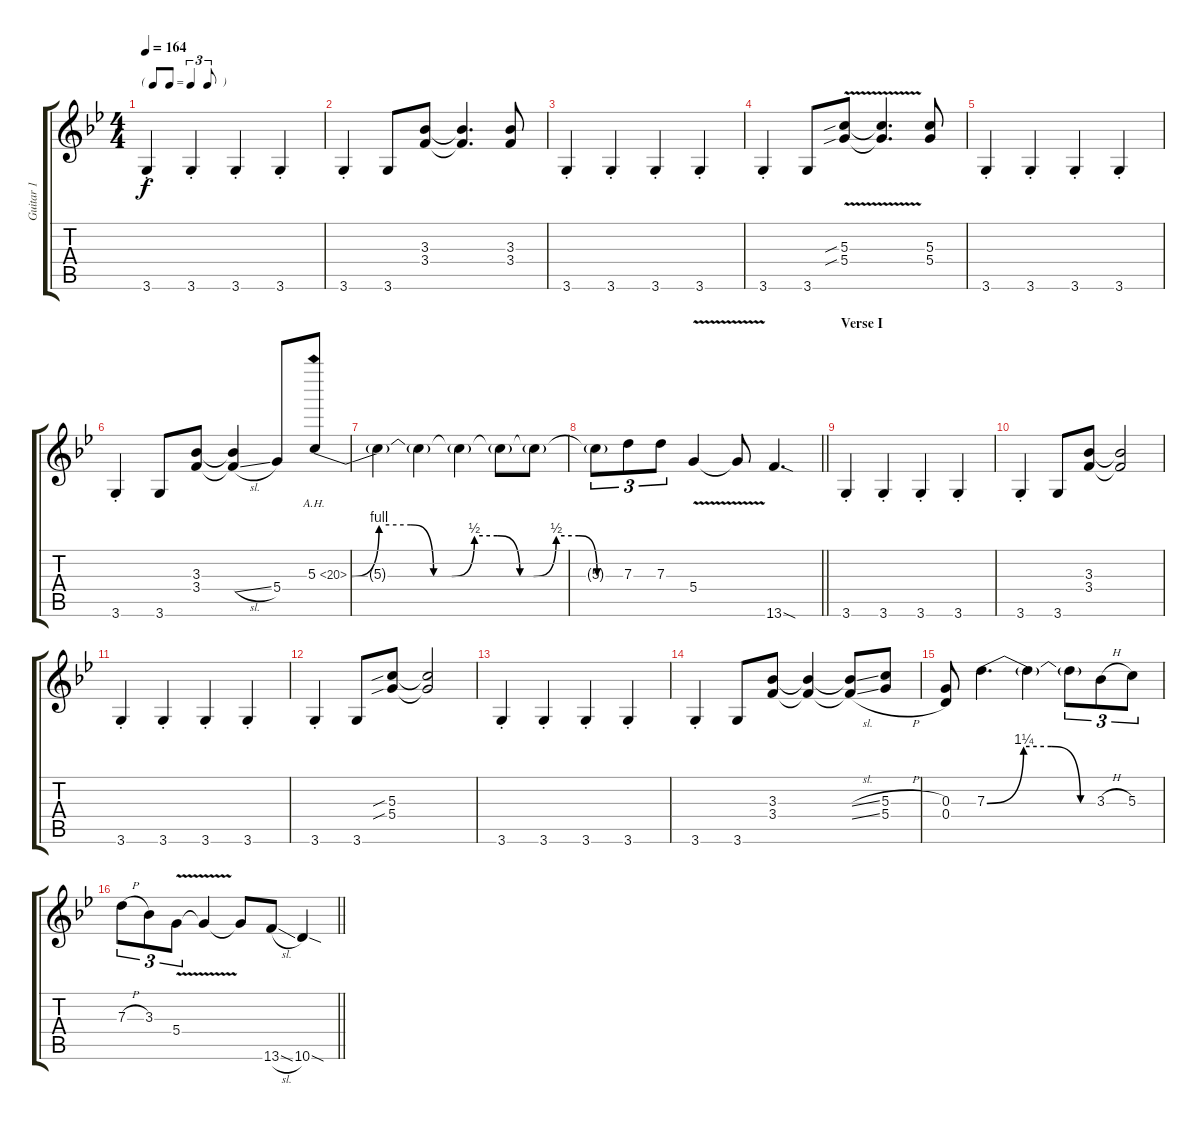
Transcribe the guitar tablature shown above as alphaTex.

\track ("Guitar 1" "Guitar 1") {instrument distortionguitar}
\staff {score tabs}
\tuning (E4 B3 G3 D3 A2 E2) {hide}
\ts (4 4)
\tf triplet8th
\tempo 164
\clef g2
\ks bb
3.6{st}.4{dy f} 3.6{st}.4 3.6{st}.4 3.6{st}.4 |
3.6{st}.4 3.6.8 (3.3 3.4).8 (3.3{t} 3.4{t}).4{d} (3.3 3.4).8 |
3.6{st}.4 3.6{st}.4 3.6{st}.4 3.6{st}.4 |
3.6{st}.4 3.6.8 (5.3{v sib} 5.4{v sib}).8 (5.3{t} 5.4{t}).4{d} (5.3 5.4).8 |
3.6{st}.4 3.6{st}.4 3.6{st}.4 3.6{st}.4 |
3.6{st}.4 3.6.8 (3.3 3.4).8 (3.3{t} 3.4{sl t}).4 5.4.8 5.3{be (custom 0 0 6 4 13 4 18 0 22 0 27 2 32 2 37 0 40 0 45 2 50 2 54 0 60 0) ah 15}.8 |
5.3{t}.4 5.3{t}.4 5.3{t}.4 5.3{t}.8 5.3{t}.8 |
\barLineRight lightlight
5.3{t}.8{tu (3 2)} 7.3.8{tu (3 2)} 7.3.8{tu (3 2)} 5.4{v}.4 5.4{t}.8 13.6{sod}.4{d} |
\section ("" "Verse I")
3.6{st}.4 3.6{st}.4 3.6{st}.4 3.6{st}.4 |
3.6{st}.4 3.6.8 (3.3 3.4).8 (3.3{t} 3.4{t}).2 |
3.6{st}.4 3.6{st}.4 3.6{st}.4 3.6{st}.4 |
3.6{st}.4 3.6.8 (5.3{sib} 5.4{sib}).8 (5.3{t} 5.4{t}).2 |
3.6{st}.4 3.6{st}.4 3.6{st}.4 3.6{st}.4 |
3.6{st}.4 3.6.8 (3.3 3.4).8 (3.3{t} 3.4{t}).4 (3.3{sl t} 3.4{sl t}).8 (5.3{h} 5.4{h}).8 |
(0.3 0.4).8 7.3{be (custom 0 0 20 5 35 5 51 0 60 0)}.4{d} 7.3{t}.4 7.3{t}.8{tu (3 2)} 3.3{h}.8{tu (3 2)} 5.3.8{tu (3 2)} |
\barLineRight lightlight
7.3{h}.8{tu (3 2)} 3.3.8{tu (3 2)} 5.4{v}.8{tu (3 2)} 5.4{t}.4 5.4{t}.8 13.6{sl}.8 10.6{sod}.4
